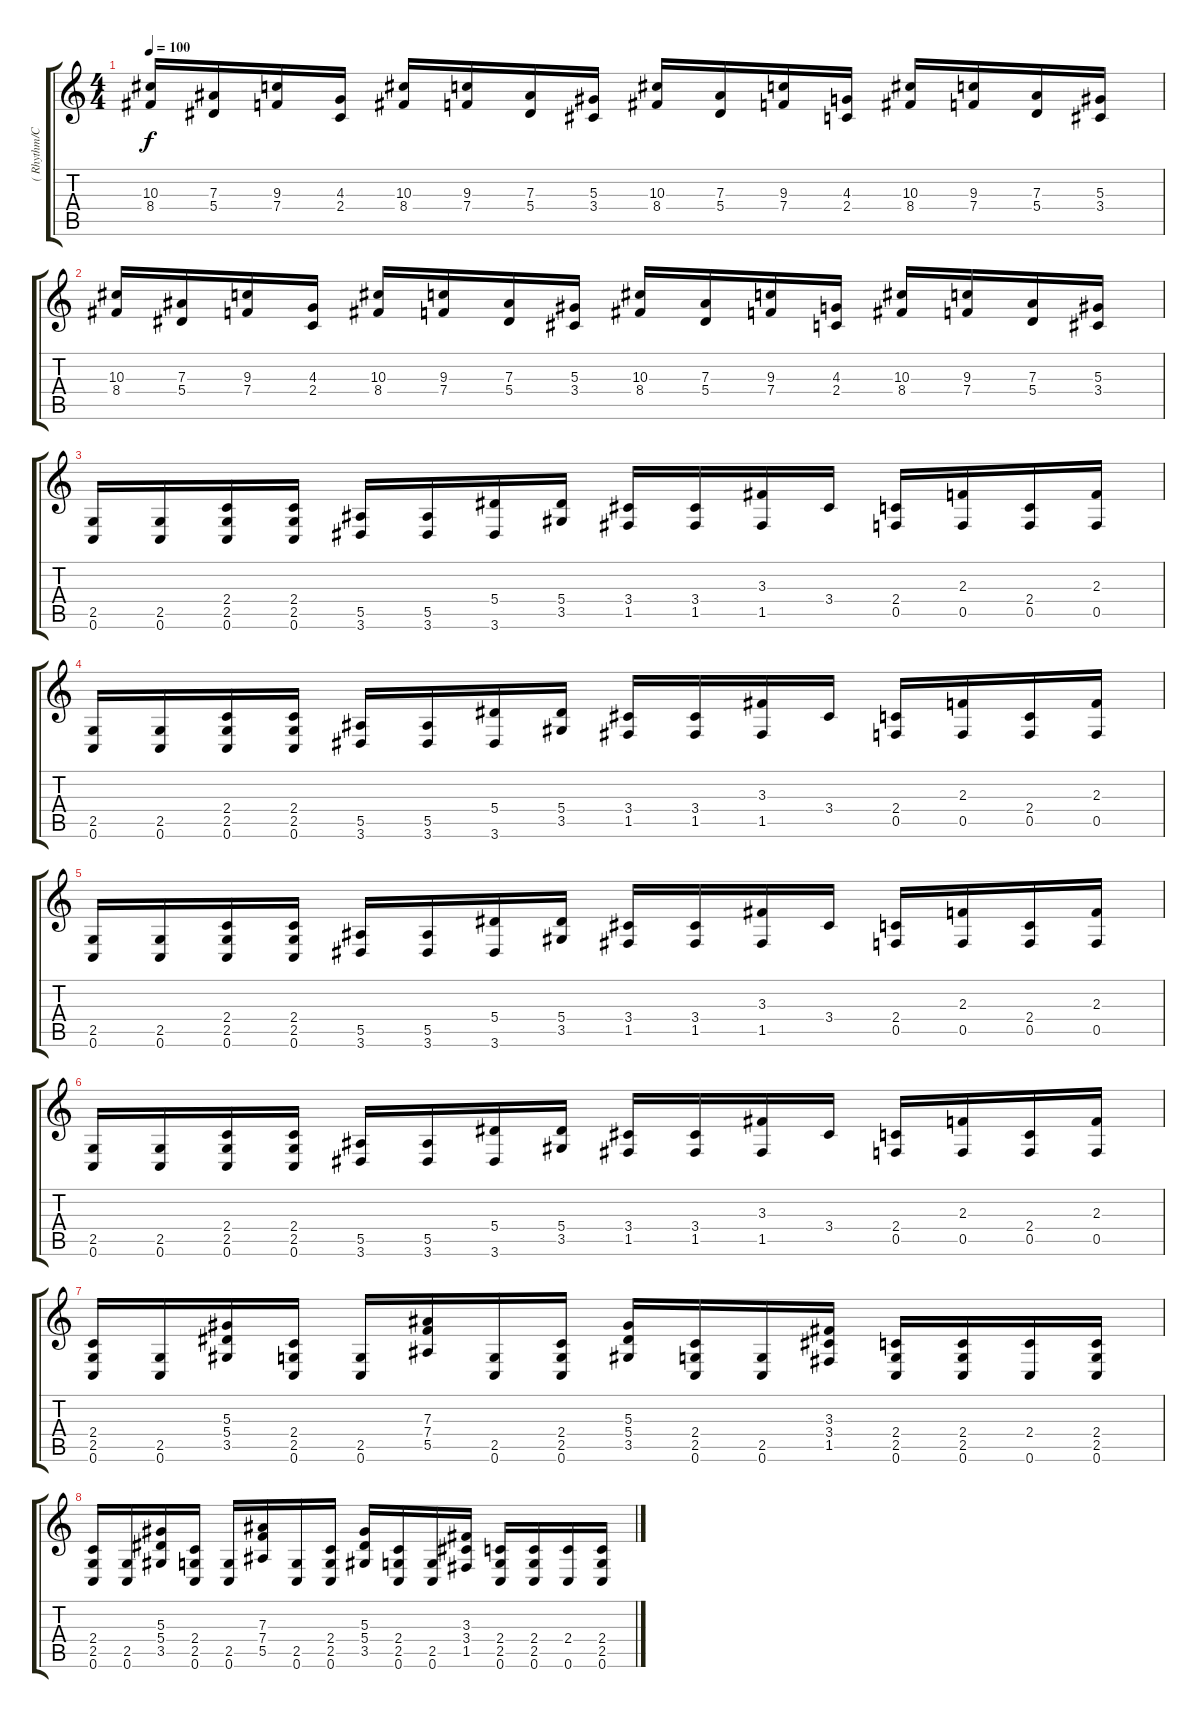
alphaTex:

\track ("( Rhythm/Clean )" "( Rhythm/C") {instrument distortionguitar}
\staff {score tabs}
\tuning (C4 G3 Eb3 Bb2 F2 C2) {hide}
\ts (4 4)
\tempo 100
\clef g2
\ks c
(10.3 8.4).16{dy f} (7.3 5.4).16 (9.3 7.4).16 (4.3 2.4).16 (10.3 8.4).16 (9.3 7.4).16 (7.3 5.4).16 (5.3 3.4).16 (10.3 8.4).16 (7.3 5.4).16 (9.3 7.4).16 (4.3 2.4).16 (10.3 8.4).16 (9.3 7.4).16 (7.3 5.4).16 (5.3 3.4).16 |
(10.3 8.4).16 (7.3 5.4).16 (9.3 7.4).16 (4.3 2.4).16 (10.3 8.4).16 (9.3 7.4).16 (7.3 5.4).16 (5.3 3.4).16 (10.3 8.4).16 (7.3 5.4).16 (9.3 7.4).16 (4.3 2.4).16 (10.3 8.4).16 (9.3 7.4).16 (7.3 5.4).16 (5.3 3.4).16 |
(2.5 0.6).16 (2.5 0.6).16 (2.4 2.5 0.6).16 (2.4 2.5 0.6).16 (5.5 3.6).16 (5.5 3.6).16 (5.4 3.6).16 (5.4 3.5).16 (3.4 1.5).16 (3.4 1.5).16 (3.3 1.5).16 3.4.16 (2.4 0.5).16 (2.3 0.5).16 (2.4 0.5).16 (2.3 0.5).16 |
(2.5 0.6).16 (2.5 0.6).16 (2.4 2.5 0.6).16 (2.4 2.5 0.6).16 (5.5 3.6).16 (5.5 3.6).16 (5.4 3.6).16 (5.4 3.5).16 (3.4 1.5).16 (3.4 1.5).16 (3.3 1.5).16 3.4.16 (2.4 0.5).16 (2.3 0.5).16 (2.4 0.5).16 (2.3 0.5).16 |
(2.5 0.6).16 (2.5 0.6).16 (2.4 2.5 0.6).16 (2.4 2.5 0.6).16 (5.5 3.6).16 (5.5 3.6).16 (5.4 3.6).16 (5.4 3.5).16 (3.4 1.5).16 (3.4 1.5).16 (3.3 1.5).16 3.4.16 (2.4 0.5).16 (2.3 0.5).16 (2.4 0.5).16 (2.3 0.5).16 |
(2.5 0.6).16 (2.5 0.6).16 (2.4 2.5 0.6).16 (2.4 2.5 0.6).16 (5.5 3.6).16 (5.5 3.6).16 (5.4 3.6).16 (5.4 3.5).16 (3.4 1.5).16 (3.4 1.5).16 (3.3 1.5).16 3.4.16 (2.4 0.5).16 (2.3 0.5).16 (2.4 0.5).16 (2.3 0.5).16 |
(2.4 2.5 0.6).16 (2.5 0.6).16 (5.3 5.4 3.5).16 (2.4 2.5 0.6).16 (2.5 0.6).16 (7.3 7.4 5.5).16 (2.5 0.6).16 (2.4 2.5 0.6).16 (5.3 5.4 3.5).16 (2.4 2.5 0.6).16 (2.5 0.6).16 (3.3 3.4 1.5).16 (2.4 2.5 0.6).16 (2.4 2.5 0.6).16 (2.4 0.6).16 (2.4 2.5 0.6).16 |
(2.4 2.5 0.6).16 (2.5 0.6).16 (5.3 5.4 3.5).16 (2.4 2.5 0.6).16 (2.5 0.6).16 (7.3 7.4 5.5).16 (2.5 0.6).16 (2.4 2.5 0.6).16 (5.3 5.4 3.5).16 (2.4 2.5 0.6).16 (2.5 0.6).16 (3.3 3.4 1.5).16 (2.4 2.5 0.6).16 (2.4 2.5 0.6).16 (2.4 0.6).16 (2.4 2.5 0.6).16
